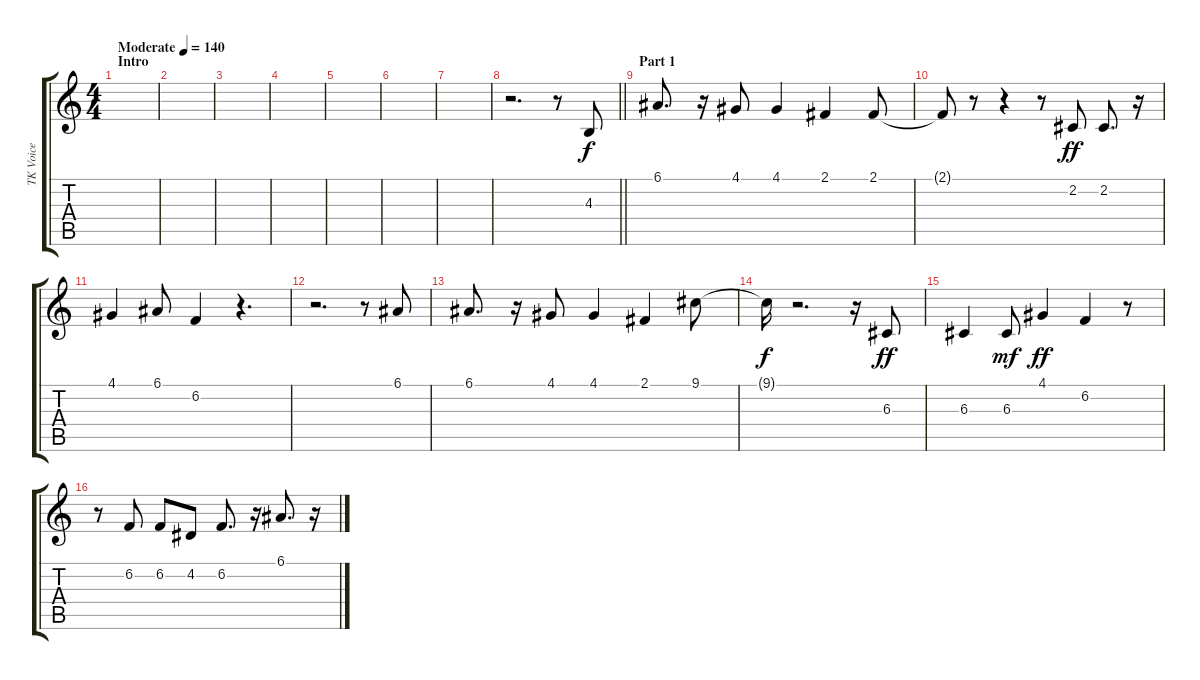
\track ("TK Voice" "TK Voice") {instrument synthvoice}
\staff {score tabs}
\tuning (E4 B3 G3 D3 A2 E2) {hide}
\ts (4 4)
\section ("" "Intro")
\tempo (140 "Moderate")
\clef g2
\ks c
|
|
|
|
|
|
|
\barLineRight lightlight
r.2{d} r.8 4.3.8 |
\section ("" "Part 1")
6.1.8{d} r.16 4.1.8 4.1.4 2.1.4 2.1.8 |
2.1{t}.8{dy f} r.8 r.4 r.8 2.2.8{dy ff} 2.2.8{d} r.16 |
4.1.4 6.1.8 6.2.4 r.4{d} |
r.2{d} r.8 6.1.8 |
6.1.8{d} r.16 4.1.8 4.1.4 2.1.4 9.1.8 |
9.1{t}.16{dy f} r.2{d} r.16 6.3.8{dy ff} |
6.3.4 6.3.8{dy mf} 4.1.4{dy ff} 6.2.4 r.8 |
r.8 6.2.8 6.2.8 4.2.8 6.2.8{d} r.16 6.1.8{d} r.16
